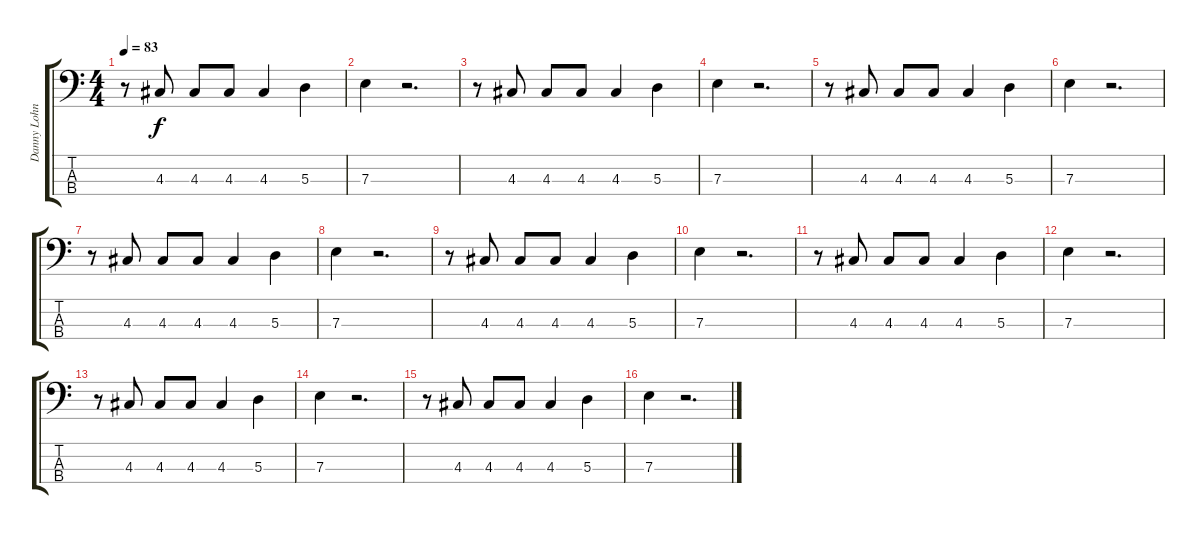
\track ("Danny Lohner" "Danny Lohn") {instrument electricbassfinger}
\staff {score tabs}
\tuning (G2 D2 A1 E1) {hide}
\ts (4 4)
\tempo 83
\clef f4
\ks c
r.8{dy f} 4.3.8 4.3.8 4.3.8 4.3.4 5.3.4 |
7.3.4 r.2{d} |
r.8 4.3.8 4.3.8 4.3.8 4.3.4 5.3.4 |
7.3.4 r.2{d} |
r.8 4.3.8 4.3.8 4.3.8 4.3.4 5.3.4 |
7.3.4 r.2{d} |
r.8 4.3.8 4.3.8 4.3.8 4.3.4 5.3.4 |
7.3.4 r.2{d} |
r.8 4.3.8 4.3.8 4.3.8 4.3.4 5.3.4 |
7.3.4 r.2{d} |
r.8 4.3.8 4.3.8 4.3.8 4.3.4 5.3.4 |
7.3.4 r.2{d} |
r.8 4.3.8 4.3.8 4.3.8 4.3.4 5.3.4 |
7.3.4 r.2{d} |
r.8 4.3.8 4.3.8 4.3.8 4.3.4 5.3.4 |
7.3.4 r.2{d}
